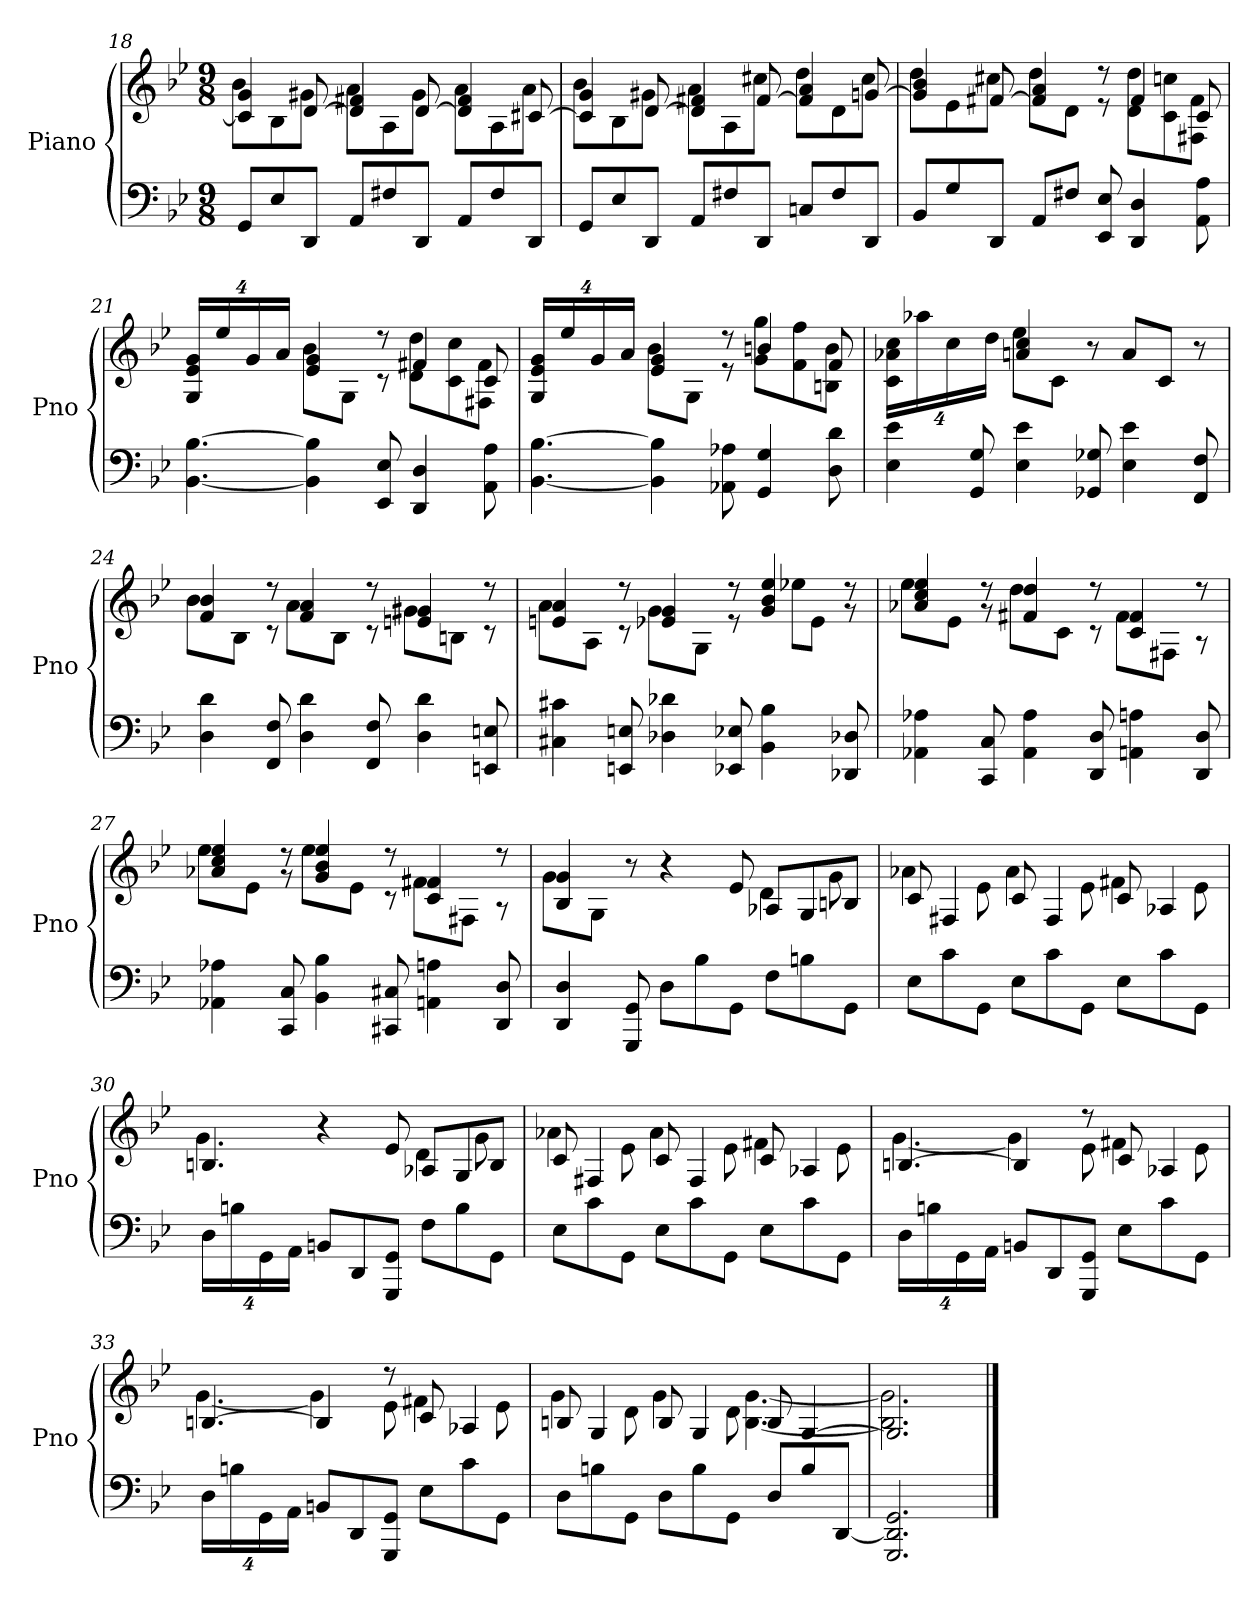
**kern	**kern
*part1	*part1
*staff2	*staff1
*I"Piano	*
*I'Pno	*
*clefF4	*clefG2
*k[b-e-]	*k[b-e-]
*g:	*g:
*M9/8	*M9/8
=18	=18
*	*^
8GGL	4c#] 4g	8b-L
8E-	.	8B-
8DDJ	[8d	8g#XJ
8AAL	4d] 4f#X	8aL
8F#X	.	8A
8DDJ	[8d	8g#J
8AAL	4d] 4f#	8aL
8F#	.	8A
8DDJ	[8c#X	8aJ
=19	=19	=19
8GGL	4c#] 4g	8b-L
8E-	.	8B-
8DDJ	[8d	8g#XJ
8AAL	4d] 4f#X	8aL
8F#X	.	8A
8DDJ	[8f#	8cc#XJ
8CnL	4f#] 4a	8ddL
8F#	.	8d
8DDJ	[8gn	8cc#J
=20	=20	=20
8BB-L	4g] 4b-	8ddL
8G	.	8e-
8DDJ	[8f#X	8cc#XJ
8AAL	4f#] 4a	8ddL
8F#XJ	.	8dJ
8EE- 8E-	8r	8r
4DD 4D	4f#	8d 8ddL
.	.	8c 8ccn
8AA 8A	8c	8F#X 8f#J
=21	=21	=21
[4.BB- [4.B-	32%3G 32%3e- 32%3gLL	4.ryy
.	32%3ee-	.
.	32%3g	.
.	32%3aJJ	.
4BB-] 4B-]	4e- 4g	8b-L
.	.	8GJ
8EE- 8E-	8r	8r
4DD 4D	4f#X	8d 8ddL
.	.	8c 8cc
8AA 8A	8c	8F#X 8f#J
=22	=22	=22
[4.BB- [4.B-	32%3G 32%3e- 32%3gLL	4.ryy
.	32%3ee-	.
.	32%3g	.
.	32%3aJJ	.
4BB-] 4B-]	4e- 4g	8b-L
.	.	8GJ
8AA-X 8A-X	8r	8r
4GG 4G	4bn	8g 8ggL
.	.	8f 8ff
8D 8d	8f	8Bn 8bJ
=23	=23	=23
4E- 4e-	32%3c 32%3a-X 32%3ccLL	4.ryy
.	32%3aa-X	.
.	32%3cc	.
8GG 8G	.	.
.	32%3ddJJ	.
4E- 4e-	4an 4cc	8ee-L
.	.	8cJ
8GG-X 8G-X	8r	2ryy
4E- 4e-	8aL	.
.	8cJ	.
8FF 8F	8r	.
=24	=24	=24
4D 4d	4f 4b-	8b-L
.	.	8B-J
8FF 8F	8r	8r
4D 4d	4f 4a	8aL
.	.	8B-J
8FF 8F	8r	8r
4D 4d	4en 4g#X	8g#XL
.	.	8BnJ
8EEn 8En	8r	8r
=25	=25	=25
4C#X 4c#X	4en 4a	8aL
.	.	8AJ
8EEn 8En	8r	8r
4D-X 4d-X	4e-X 4g	8gL
.	.	8GJ
8EE-X 8E-X	8r	8r
4BB- 4B-	4g 4b- 4ee-	8ee-XL
.	.	8e-J
8DD-X 8D-X	8r	8r
=26	=26	=26
4AA-X 4A-X	4a-X 4cc 4ee-	8ee-L
.	.	8e-J
8CC 8C	8r	8r
4AA- 4A-	4f#X 4dd	8ddL
.	.	8cJ
8DD 8D	8r	8r
4AAn 4An	4c 4f#	8f#L
.	.	8F#XJ
8DD 8D	8r	8r
=27	=27	=27
4AA-X 4A-X	4a-X 4cc 4ee-	8ee-L
.	.	8e-J
8CC 8C	8r	8r
4BB- 4B-	4g 4b- 4ee-	8ee-L
.	.	8e-J
8CC#X 8C#X	8r	8r
4AAn 4An	4c 4f#X	8f#XL
.	.	8F#XJ
8DD 8D	8r	8r
=28	=28	=28
4DD 4D	4B- 4g	8gL
.	.	8GJ
8GGG 8GG	8r	2ryy
8DL	4r	.
8B-	.	.
8GGJ	8e-	.
8FL	8A-XL	4d
8Bn	8G	.
8GGJ	8BnJ	8g
=29	=29	=29
8E-L	8c	4a-X
8c	4F#X	.
8GGJ	.	8e-
8E-L	8c	4a-
8c	4F#	.
8GGJ	.	8e-
8E-L	8c	4f#X
8c	4A-X	.
8GGJ	.	8e-
=30	=30	=30
32%3DLL	4.Bn	4.g
32%3Bn	.	.
32%3GG	.	.
32%3AAJJ	.	.
8BBnL	4r	4.ryy
8DD	.	.
8GGG 8GGJ	8e-	.
8FL	8A-XL	4d
8B	8G	.
8GGJ	8BJ	8g
=31	=31	=31
8E-L	8c	4a-X
8c	4F#X	.
8GGJ	.	8e-
8E-L	8c	4a-
8c	4F#	.
8GGJ	.	8e-
8E-L	8c	4f#X
8c	4A-X	.
8GGJ	.	8e-
=32	=32	=32
32%3DLL	[4.Bn	[4.g
32%3Bn	.	.
32%3GG	.	.
32%3AAJJ	.	.
8BBnL	4B]	4g]
8DD	.	.
8GGG 8GGJ	8r	8e-
8E-L	8c	4f#X
8c	4A-X	.
8GGJ	.	8e-
=33	=33	=33
32%3DLL	[4.Bn	[4.g
32%3Bn	.	.
32%3GG	.	.
32%3AAJJ	.	.
8BBnL	4B]	4g]
8DD	.	.
8GGG 8GGJ	8r	8e-
8E-L	8c	4f#X
8c	4A-X	.
8GGJ	.	8e-
=34	=34	=34
8DL	8Bn	4g
8Bn	4G	.
8GGJ	.	8d
8DL	8B	4g
8B	4G	.
8GGJ	.	8d
8DL	8B	[4.B [4.g
8B	[4G	.
[8DDJ	.	.
=35	=35	=35
2.GGG 2.DD] 2.GG	2.G]	2.B] 2.g]
*	*v	*v
==	==
*-	*-
